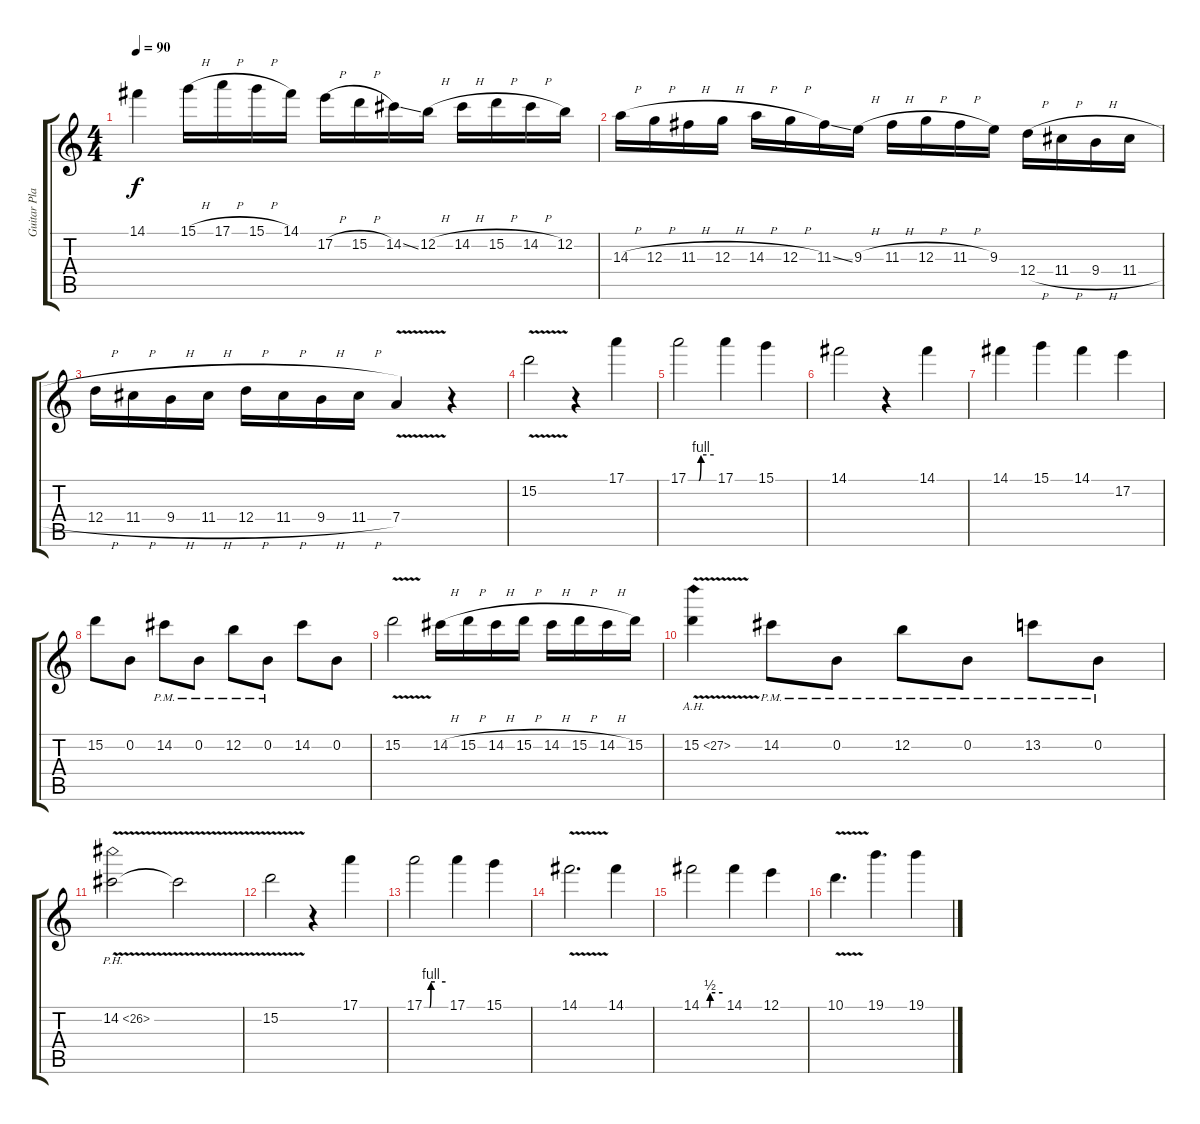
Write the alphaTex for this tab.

\track ("Guitar Player" "Guitar Pla") {instrument distortionguitar}
\staff {score tabs}
\tuning (E4 B3 G3 D3 A2 E2) {hide}
\ts (4 4)
\tempo 90
\clef g2
\ks c
14.1.4{dy f instrument distortionguitar} 15.1{h}.16 17.1{h}.16 15.1{h}.16 14.1.16 17.2{h}.16 15.2{h}.16 14.2{ss}.16 12.2{h}.16 14.2{h}.16 15.2{h}.16 14.2{h}.16 12.2.16 |
14.3{h}.16 12.3{h}.16 11.3{h}.16 12.3{h}.16 14.3{h}.16 12.3{h}.16 11.3{ss}.16 9.3{h}.16 11.3{h}.16 12.3{h}.16 11.3{h}.16 9.3.16 12.4{h}.16 11.4{h}.16 9.4{h}.16 11.4{h}.16 |
12.4{h}.16 11.4{h}.16 9.4{h}.16 11.4{h}.16 12.4{h}.16 11.4{h}.16 9.4{h}.16 11.4{h}.16 7.4{v}.4 r.4 |
15.2{v}.2 r.4 17.1.4 |
17.1{be (custom 0 0 25 0 30 4 60 4)}.2 17.1.4 15.1.4 |
14.1.2 r.4 14.1.4 |
14.1.4 15.1.4 14.1.4 17.2.4 |
15.2.8 0.2.8 14.2{pm}.8 0.2{pm}.8 12.2{pm}.8 0.2{pm}.8 14.2.8 0.2.8 |
15.2{v}.2 14.2{h}.16 15.2{h}.16 14.2{h}.16 15.2{h}.16 14.2{h}.16 15.2{h}.16 14.2{h}.16 15.2.16 |
15.2{ah 12 v}.4 14.2{pm}.8 0.2{pm}.8 12.2{pm}.8 0.2{pm}.8 13.2{pm}.8 0.2{pm}.8 |
14.2{ph 12 v}.2 14.2{t}.2 |
15.2{v}.2 r.4 17.1.4 |
17.1{be (custom 0 0 15 0 19 4 30 4 60 4)}.2 17.1.4 15.1.4 |
14.1{v}.2{d} 14.1.4 |
14.1{be (custom 0 0 22 0 25 2 60 2)}.2 14.1.4 12.1.4 |
10.1{v}.4{d} 19.1.4{d} 19.1.4
